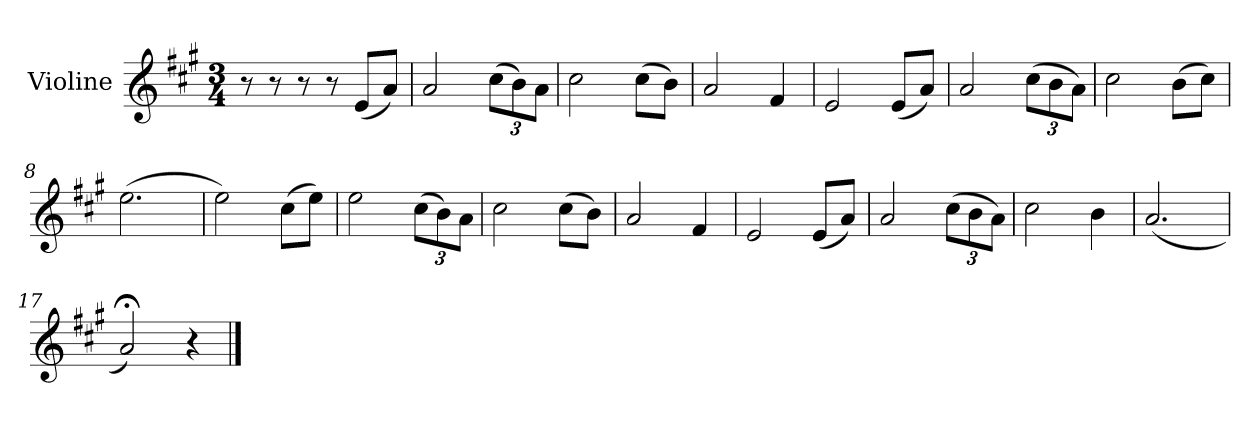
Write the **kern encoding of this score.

**kern
*part1
*staff1
*I"Violine
*I'Vl.
*clefG2
*k[f#c#g#]
*M3/4
*MM90
=1
8r
8r
8r
8r
(8e/L
8a/J)
!!LO:LB:g=z
=2
2a/
*Xbrackettup
(12cc#\L
12b\)
12a\J
=3
2cc#\
(8cc#\L
8b\J)
=4
2a/
4f#/
=5
2e/
(8e/L
8a/J)
=6
2a/
(12cc#\L
12b\
12a\J)
=7
2cc#\
(8b\L
8cc#\J)
=8
(2.ee\
=9
2ee\)
(8cc#\L
8ee\J)
!!LO:LB:g=z
=10
2ee\
(12cc#\L
12b\)
12a\J
=11
2cc#\
(8cc#\L
8b\J)
=12
2a/
4f#/
=13
2e/
(8e/L
8a/J)
=14
2a/
(12cc#\L
12b\
12a\J)
=15
2cc#\
4b\
=16
(2.a/
=17
2a;</)
4r
==
*-
